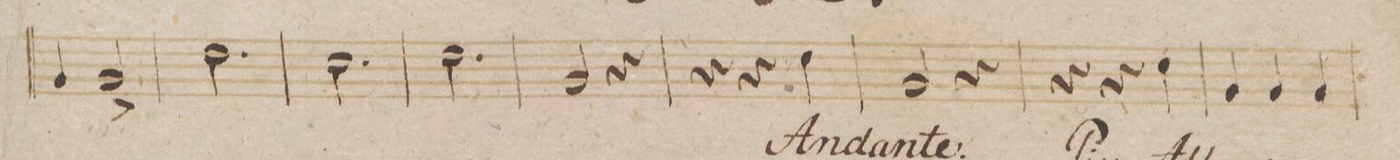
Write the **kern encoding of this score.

**kern	**dynam
*I"Clarino Secondo in B.	*
*clefG2	*
*k[b-]	*
*met(c)	*
*M3/4	*
4f/	.
2f^/	.
=48	=48
2.cc\	.
=49	=49
2.b-\	.
=50	=50
2.cc\	.
=51	=51
2f/	.
4r	.
=52	=52
4r	.
4r	.
4cc\	.
=53	=53
2f/	.
4r	.
=54	=54
4r	.
4r	.
4cc\	.
=55	=55
4f/	.
4f/	.
4f/	.
=56	=56
*-	*-
